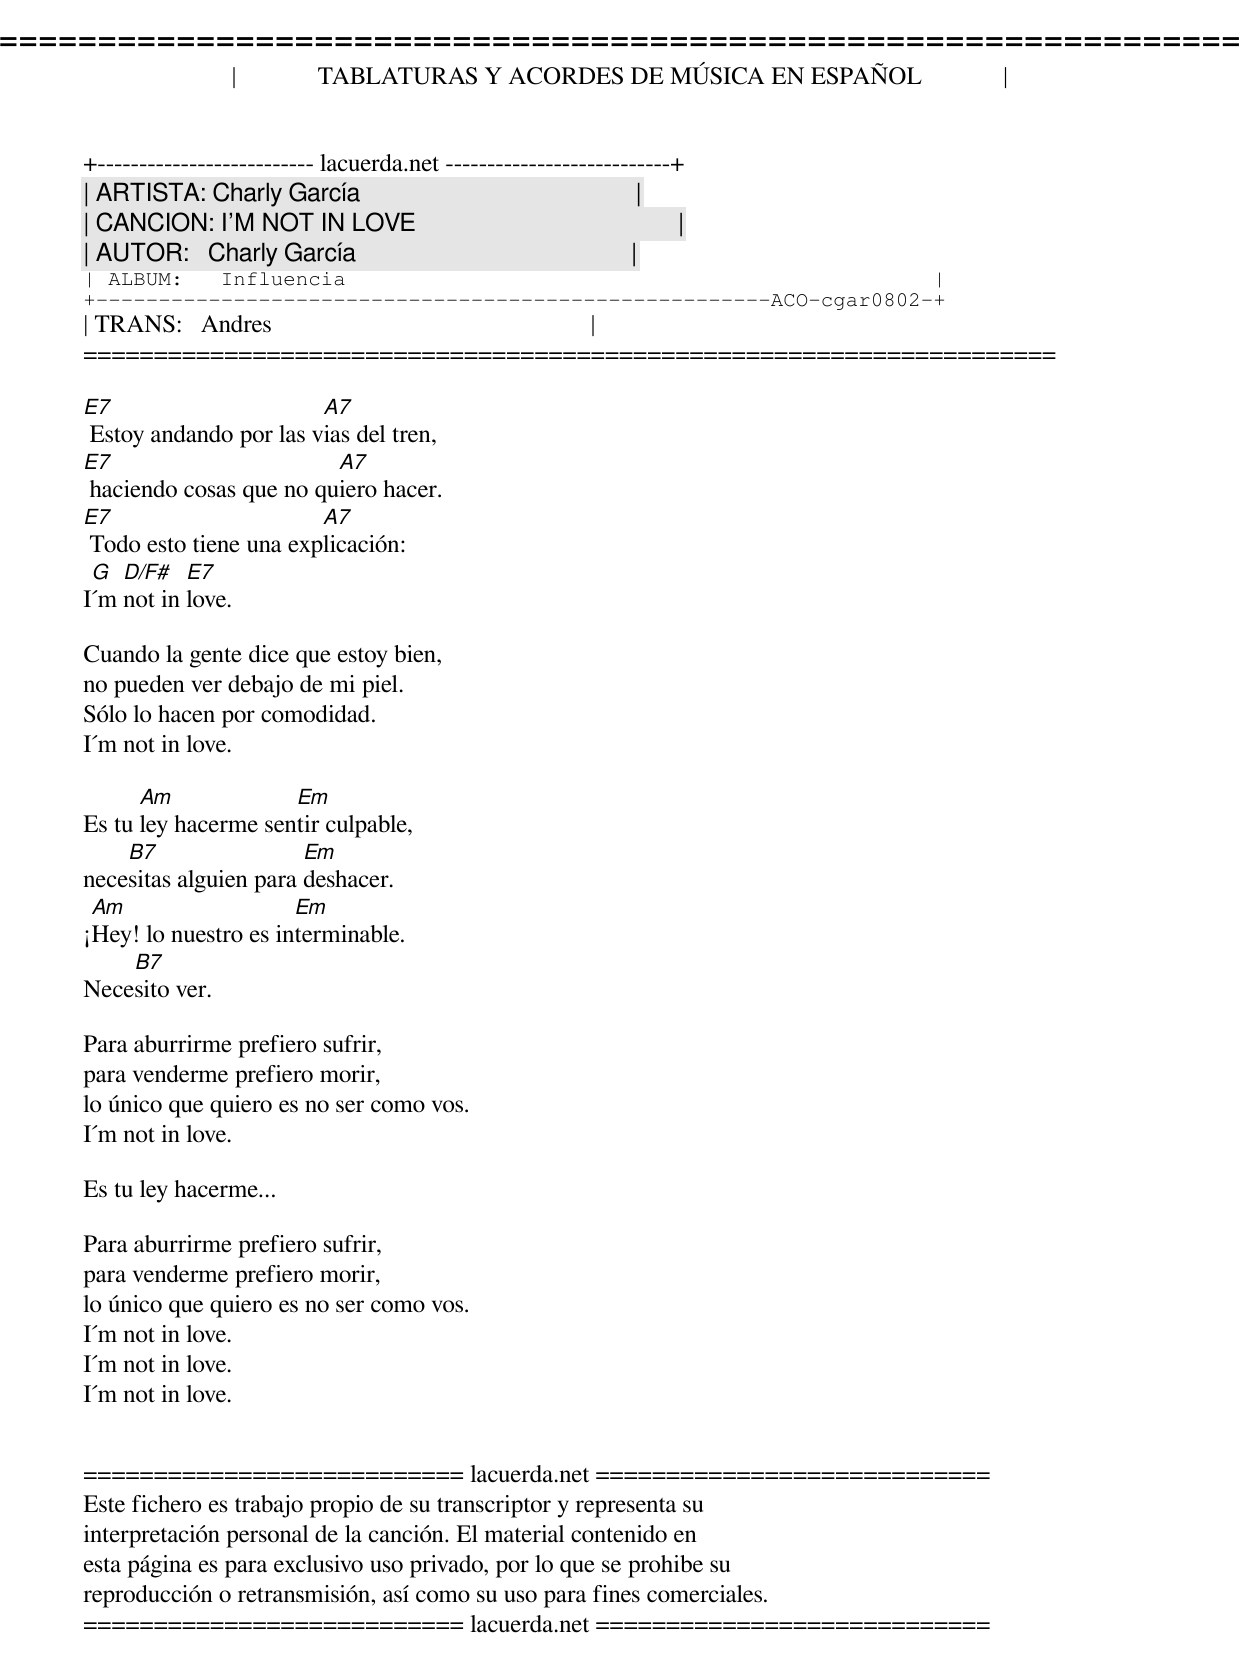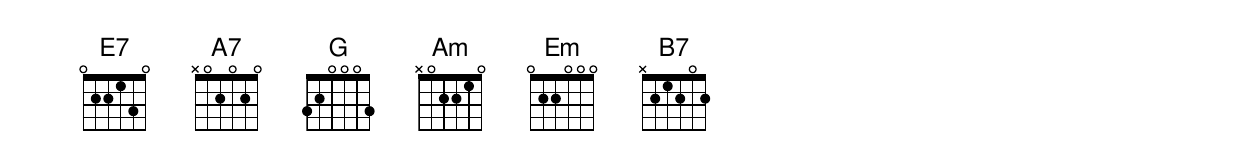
=====================================================================
|             TABLATURAS Y ACORDES DE MÚSICA EN ESPAÑOL             |
+-------------------------- lacuerda.net ---------------------------+
| ARTISTA: Charly García                                            |
| CANCION: I'M NOT IN LOVE                                          |
| AUTOR:   Charly García                                            |
| ALBUM:   Influencia                                               |
+------------------------------------------------------ACO-cgar0802-+
| TRANS:   Andres                                                   |
=====================================================================

E7                      A7
 Estoy andando por las vias del tren,
E7                       A7
 haciendo cosas que no quiero hacer.
E7                      A7
 Todo esto tiene una explicación:
 G  D/F#   E7
I´m not in love.

Cuando la gente dice que estoy bien,
no pueden ver debajo de mi piel.
Sólo lo hacen por comodidad.
I´m not in love.

      Am             Em
Es tu ley hacerme sentir culpable,
    B7                 Em
necesitas alguien para deshacer.
 Am                   Em
¡Hey! lo nuestro es interminable.
    B7
Necesito ver.

Para aburrirme prefiero sufrir,
para venderme prefiero morir,
lo único que quiero es no ser como vos.
I´m not in love.

Es tu ley hacerme...

Para aburrirme prefiero sufrir,
para venderme prefiero morir,
lo único que quiero es no ser como vos.
I´m not in love.
I´m not in love.
I´m not in love.


=========================== lacuerda.net ============================
Este fichero es trabajo propio de su transcriptor y representa su
interpretación personal de la canción. El material contenido en
esta página es para exclusivo uso privado, por lo que se prohibe su
reproducción o retransmisión, así como su uso para fines comerciales.
=========================== lacuerda.net ============================
